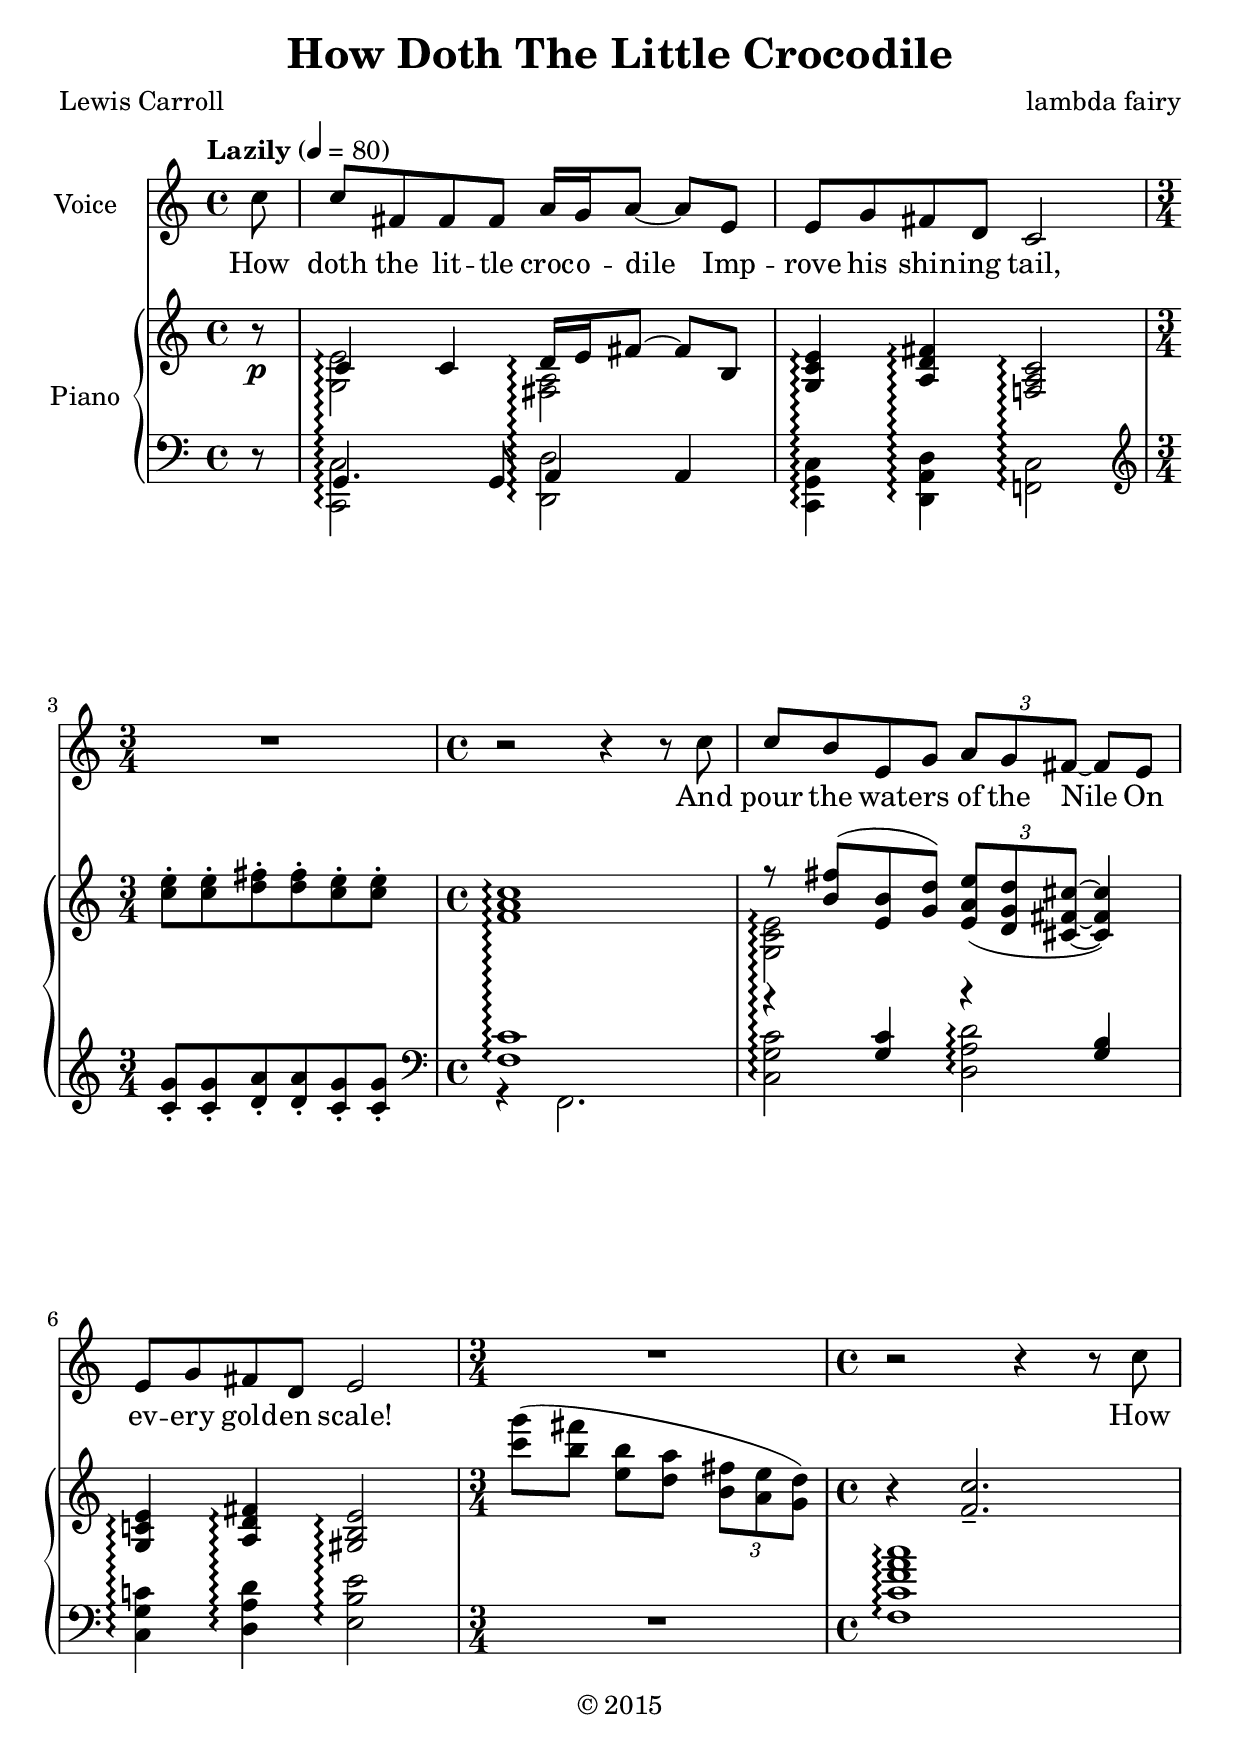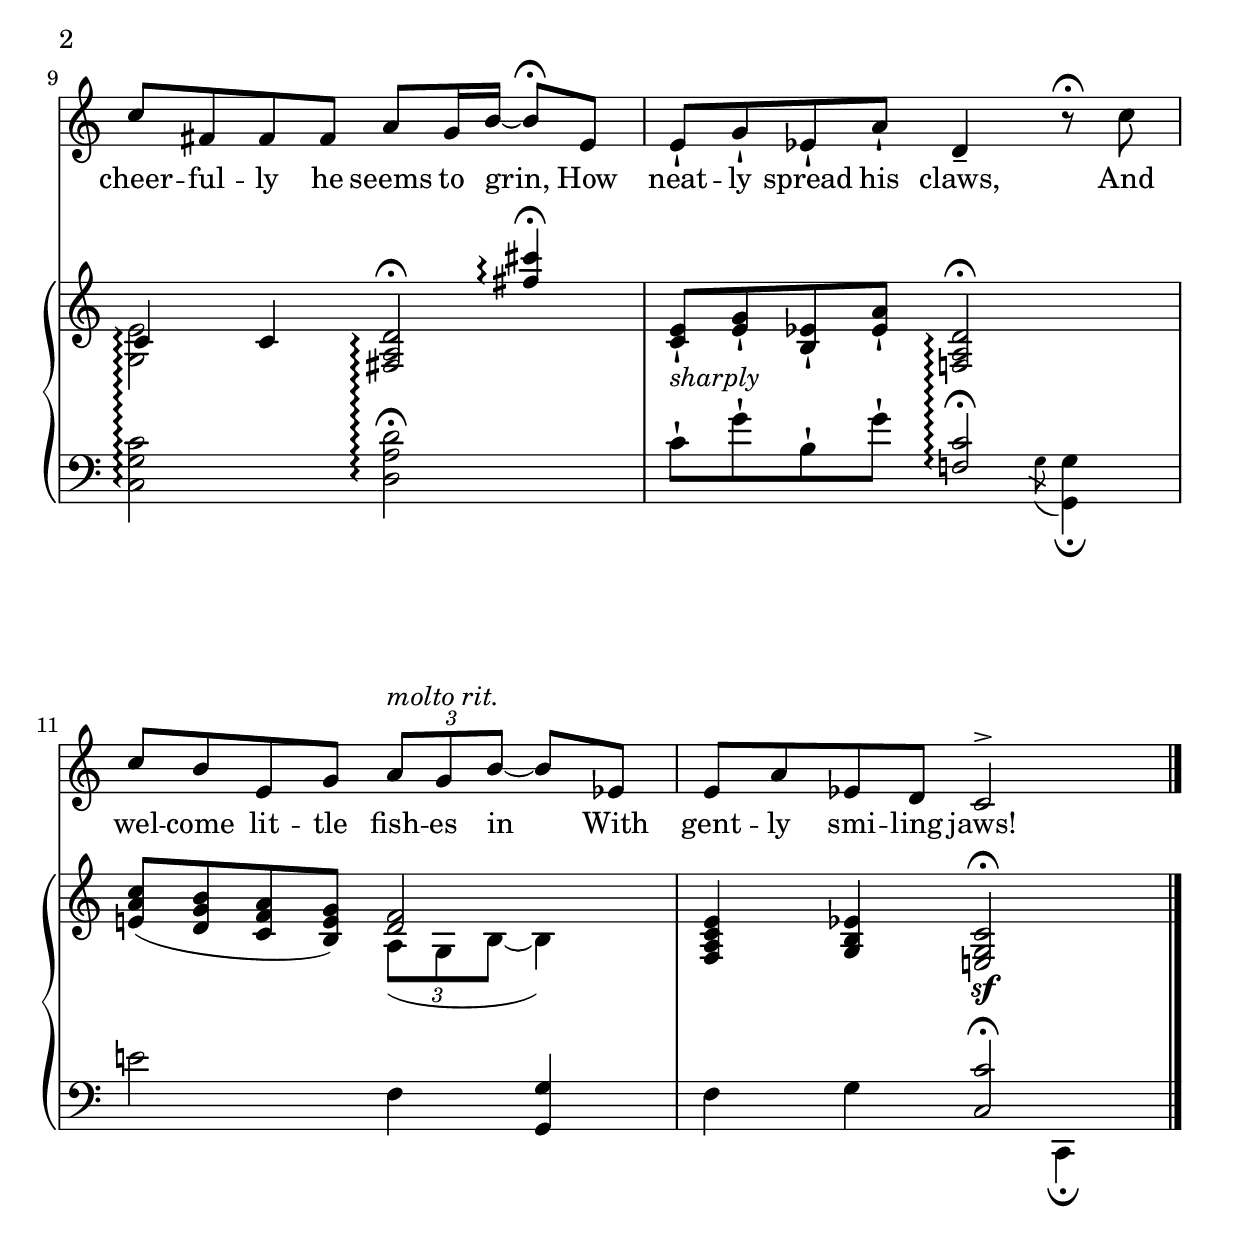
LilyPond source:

\version "2.18.2"

\include "articulate.ly"
\include "shared.ily"

#(set-global-staff-size 23)

\header {
    title = "How Doth The Little Crocodile"
    poet = "Lewis Carroll"
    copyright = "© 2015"
    }

vocals = <<
    \relative c' {
        \clef treble
        \set Staff.instrumentName = #"Voice"
        \set Staff.midiInstrument = #"acoustic grand"
        \tempo "Lazily" 4 = 80
        \time 4/4

        \partial 8
        c'8
        | c fs, fs fs a16 g a8 ~ a e
        | e g fs d c2
        \time 3/4
        | R4*3
        \time 4/4
        | r2 r4 r8

        c'
        | c b e, g \times 2/3 { a g fs ~ } fs e
        | e g fs d e2
        \time 3/4
        | R4*3
        \time 4/4
        | r2 r4 r8

        c'8
        | c fs, fs fs a g16 b ~ b8\fermata e,
        | e-! g-! ef-! a-! d,4-- r8\fermata c'
        | c b e, g \times 2/3 { a^\markup { \italic "molto rit." } g b ~ } b ef,
        | e a ef d c2^>

        \bar "|."
        }

    \addlyrics {
        How doth the lit -- tle croc -- o -- dile
        Imp -- rove his shin -- ing tail,
        And pour the wat -- ers of the Nile
        On ev -- ery gold -- en scale!

        How cheer -- ful -- ly he seems to grin,
        How neat -- ly spread his claws,
        And wel -- come lit -- tle fish -- es in
        With gent -- ly smi -- ling jaws!
        }
    >>

right_hand = \relative c' {
    r8\p
    << {
        | c4 c d16\arpeggio e fs8 ~ fs b,
        | <g c e>4\arpeggio <a d fs>\arpeggio <f a c>2\arpeggio
        }
    \\ {
        | <g e'>2\arpeggio <fs a>\arpeggio
        } >>

    | <c'' e>8-. <c e>-. <d fs>-. <d fs>-. <c e>-. <c e>-.
    | <f, a c>1\arpeggio

    | << { r8 <b fs'>( <e, b'> <g d'>) } \\ <g, c e>2\arpeggio >>
    \times 2/3 { <e' a e'>8( <d g d'> <cs fs cs'> ~ } <cs fs cs'>4)
    | <g c e>4\arpeggio <a d fs>\arpeggio <gs b e>2\arpeggio

    | <c'' g'>8[( <b fs'>] <e, b'> <d a'>
    \times 2/3 { <b fs'>8 <a e'> <g d'>) }
    | r4 <f c'>2.--

    << {
        | c4 c <fs, a d>2\arpeggio\fermata
        }
    \\ {
        | <g e'>2\arpeggio
        }
    \\ {
        | s2. <fs'' cs'>4\arpeggio\fermata
        } >>

    | <c, e>8-!-\markup { \italic "sharply" } <e g>-! <b ef>-! <ef a>-!
    <f, a d>2\arpeggio\fermata
    | <e' a c>8( <d g b> <c f a> <b e g>)
    << <d f>2 \\ { \times 2/3 { a8( g b ~ } b4) } >>

    | <f a c e>4 <g b ef> <e g c>2\fermata\sf
    }

left_hand = \relative c {
    \clef bass
    r8
    << {
        | g4. g8 a4 a
        }
    \\ {
        | <c, c'>2\arpeggio <d d'>\arpeggio
        | <c g' c>4\arpeggio <d a' d>\arpeggio <f c'>2\arpeggio
        } >>

    \clef treble
    | <c'' g'>8-. <c g'>-. <d a'>-. <d a'>-. <c g'>-. <c g'>-.
    \clef bass
    | << <f, c'>1\arpeggio \\ { r4 f,2. } >>

    << {
        | r4 <g' c> r <g b>
        }
    \\ {
        | <c, g' c>2\arpeggio <d a' d>\arpeggio
        } >>
    | <c g' c>4\arpeggio <d a' d>\arpeggio <e b' e>2\arpeggio

    | R4*3
    | \stemDown <f c' f a c>1\arpeggio \stemNeutral

    | <c g' c>2\arpeggio <d a' d>\arpeggio\fermata
    | c'8-! g'-! b,-! g'-!
    << <f, c'>2\arpeggio\fermata \\ { s4 \acciaccatura g8 <g g,>4\fermata } >>

    | e'2 f,4 <g, g'>
    | f'4 g
    << <c, c'>2\fermata \\ { s4 c,\fermata } >>
    }

stuff = <<
    \vocals
    \new PianoStaff <<
        #(set-accidental-style 'piano)
        \set PianoStaff.instrumentName = #"Piano"
        \set PianoStaff.connectArpeggios = ##t
        \new Staff = "R" \right_hand
        \new Staff = "L" \left_hand
        >>
    >>

\score {
    \stuff
    \layout { }
    }

\score {
    \articulate \stuff
    \midi { }
    }
